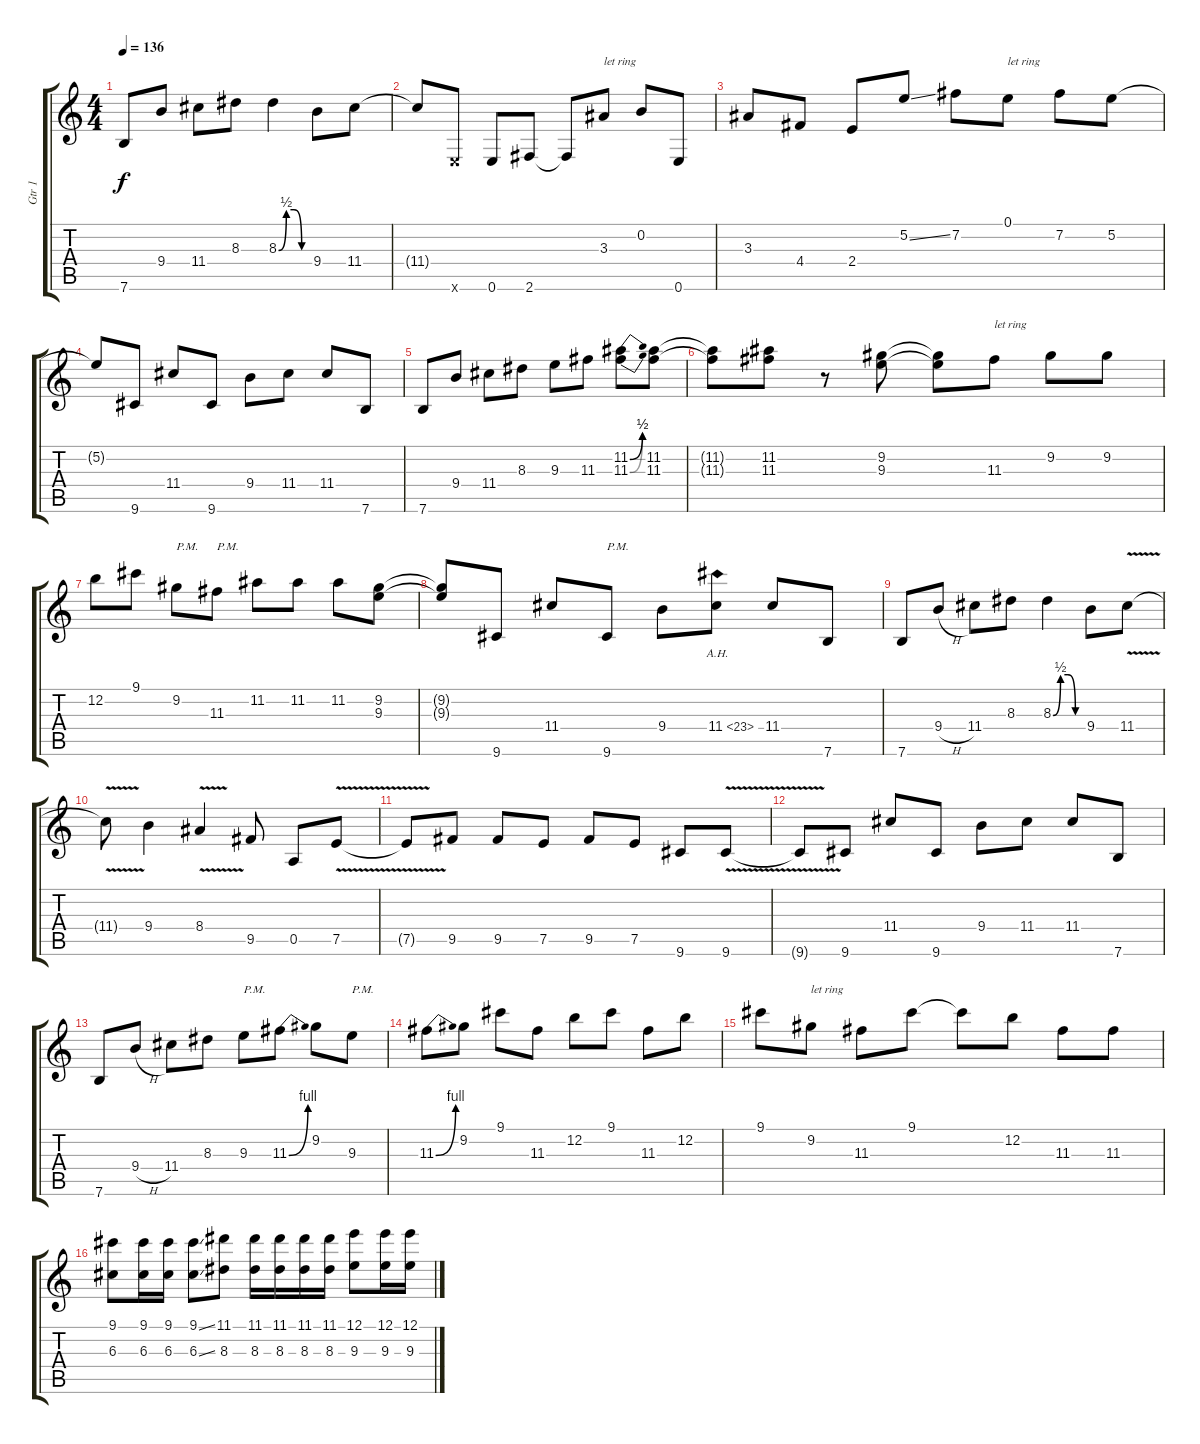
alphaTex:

\track ("Gtr 1" "Gtr 1") {instrument distortionguitar}
\staff {score tabs}
\tuning (E4 B3 G3 D3 A2 E2) {hide}
\ts (4 4)
\tempo 136
\clef g2
\ks c
7.6.8{dy f} 9.4.8 11.4.8 8.3.8 8.3{be (custom 0 0 15 2 30 2 45 0 60 0)}.4 9.4.8 11.4.8 |
11.4{t}.8 0.6{x}.8 0.6.8 2.6.8 2.6{t}.8 3.3.8{txt "let ring"} 0.2.8 0.6.8 |
3.3.8 4.4.8 2.4.8 5.2{ss}.8 7.2.8 0.1.8{txt "let ring"} 7.2.8 5.2.8 |
5.2{t}.8 9.6.8 11.4.8 9.6.8 9.4.8 11.4.8 11.4.8 7.6.8 |
7.6.8 9.4.8 11.4.8 8.3.8 9.3.8 11.3.8 (11.2{be (bend 0 0 60 2)} 11.3{be (bend 0 0 60 2)}).8 (11.2 11.3).8 |
(11.2{t} 11.3{t}).8 (11.2 11.3).8 r.8 (9.2 9.3).8 (9.2{t} 9.3{t}).8 11.3.8{txt "let ring"} 9.2.8 9.2.8 |
12.2.8 9.1.8 9.2.8{txt "P.M."} 11.3.8{txt "P.M."} 11.2.8 11.2.8 11.2.8 (9.2 9.3).8 |
(9.2{t} 9.3{t}).8 9.6.8 11.4.8 9.6.8{txt "P.M."} 9.4.8 11.4{ah 12}.8 11.4.8 7.6.8 |
7.6.8 9.4{h}.8 11.4.8 8.3.8 8.3{be (custom 0 0 15 2 30 2 45 0 60 0)}.4 9.4.8 11.4{v}.8 |
11.4{t}.8 9.4.4 8.4{v}.4 9.5.8 0.5.8 7.5{v}.8 |
7.5{t}.8 9.5.8 9.5.8 7.5.8 9.5.8 7.5.8 9.6.8 9.6{v}.8 |
9.6{t}.8 9.6.8 11.4.8 9.6.8 9.4.8 11.4.8 11.4.8 7.6.8 |
7.6.8 9.4{h}.8 11.4.8 8.3.8 9.3.8{txt "P.M."} 11.3{be (bend 0 0 60 4)}.8 9.2.8 9.3.8{txt "P.M."} |
11.3{be (bend 0 0 60 4)}.8 9.2.8 9.1.8 11.3.8 12.2.8 9.1.8 11.3.8 12.2.8 |
9.1.8 9.2.8{txt "let ring"} 11.3.8 9.1.8 9.1{t}.8 12.2.8 11.3.8 11.3.8 |
(9.1 6.3).8 (9.1 6.3).16 (9.1 6.3).16 (9.1{ss} 6.3{ss}).8 (11.1 8.3).8 (11.1 8.3).16 (11.1 8.3).16 (11.1 8.3).16 (11.1 8.3).16 (12.1 9.3).8 (12.1 9.3).16 (12.1 9.3).16
